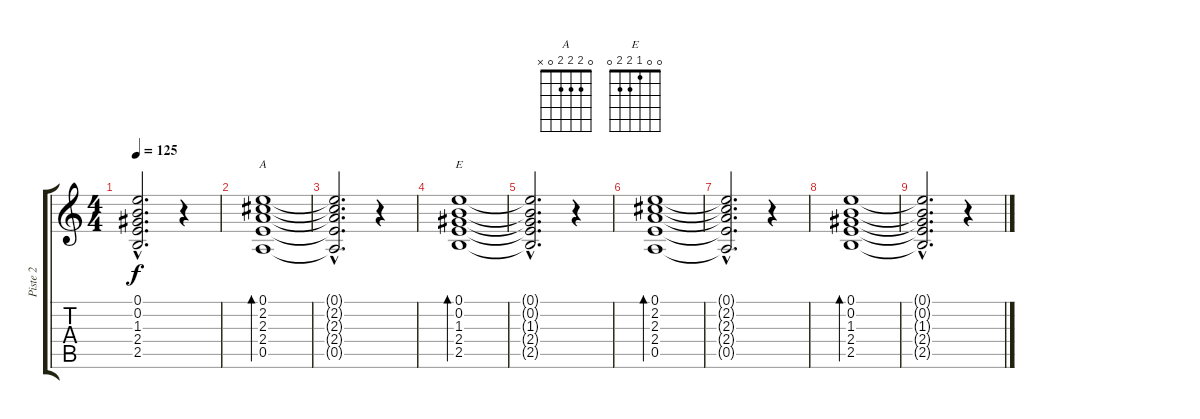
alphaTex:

\track ("Piste 2" "Piste 2") {instrument distortionguitar}
\staff {score tabs}
\tuning (E4 B3 G3 D3 A2 E2) {hide}
\chord ("A" 0 2 2 2 0 x)
\chord ("E" 0 0 1 2 2 0)
\ts (4 4)
\tempo 125
\clef g2
\ks c
(0.1{hac t} 0.2{hac t} 1.3{hac t} 2.4{hac t} 2.5{hac t}).2{d dy f} r.4 |
(0.1 2.2 2.3 2.4 0.5).1{bd 120 ch "A" volume 5} |
(0.1{hac t} 2.2{hac t} 2.3{hac t} 2.4{hac t} 0.5{hac t}).2{d} r.4 |
(0.1 0.2 1.3 2.4 2.5).1{bd 120 ch "E"} |
(0.1{hac t} 0.2{hac t} 1.3{hac t} 2.4{hac t} 2.5{hac t}).2{d} r.4 |
(0.1 2.2 2.3 2.4 0.5).1{bd 120} |
(0.1{hac t} 2.2{hac t} 2.3{hac t} 2.4{hac t} 0.5{hac t}).2{d volume 0} r.4 |
(0.1 0.2 1.3 2.4 2.5).1{bd 120} |
(0.1{hac t} 0.2{hac t} 1.3{hac t} 2.4{hac t} 2.5{hac t}).2{d} r.4
